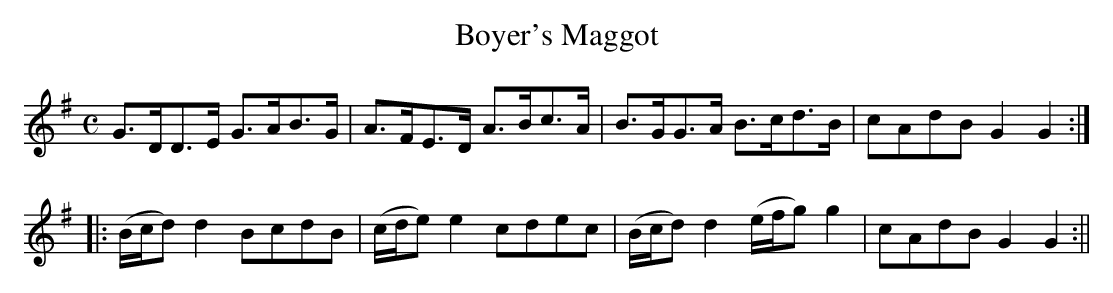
X:1
T:Boyer's Maggot
M:C
L:1/8
K:G
G>DD>E G>AB>G|A>FE>D A>Bc>A|B>GG>A B>cd>B|cAdB G2G2:|
|:(B/c/d) d2 BcdB|(c/d/e) e2 cdec|(B/c/d) d2 (e/f/g) g2|cAdB G2G2:||
